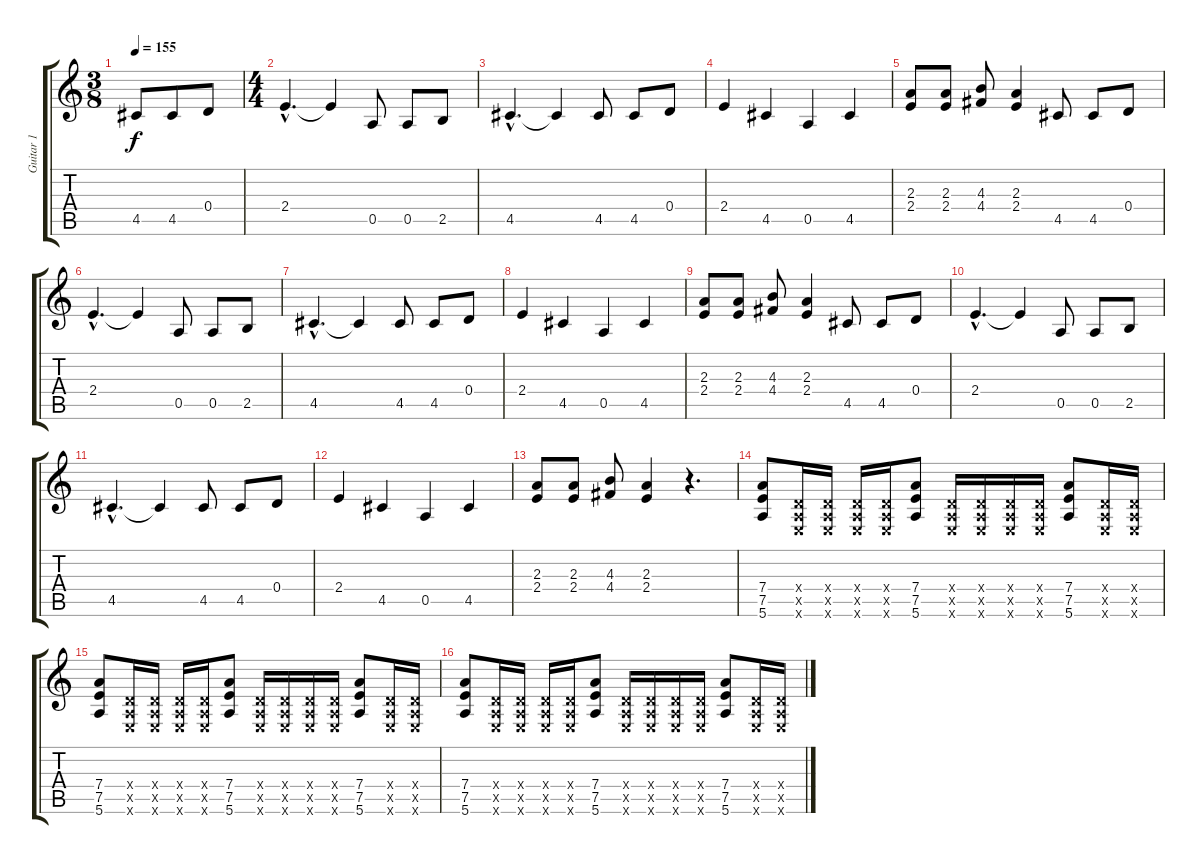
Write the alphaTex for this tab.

\track ("Guitar 1" "Guitar 1") {instrument distortionguitar}
\staff {score tabs}
\tuning (E4 B3 G3 D3 A2 E2) {hide}
\ts (3 8)
\tempo 155
\clef g2
\ks c
4.5.8{dy f instrument distortionguitar} 4.5.8 0.4.8 |
\ts (4 4)
2.4{hac}.4{d} 2.4{t}.4 0.5.8 0.5.8 2.5.8 |
4.5{hac}.4{d} 4.5{t}.4 4.5.8 4.5.8 0.4.8 |
2.4.4 4.5.4 0.5.4 4.5.4 |
(2.3 2.4).8 (2.3 2.4).8 (4.3 4.4).8 (2.3 2.4).4 4.5.8 4.5.8 0.4.8 |
2.4{hac}.4{d} 2.4{t}.4 0.5.8 0.5.8 2.5.8 |
4.5{hac}.4{d} 4.5{t}.4 4.5.8 4.5.8 0.4.8 |
2.4.4 4.5.4 0.5.4 4.5.4 |
(2.3 2.4).8 (2.3 2.4).8 (4.3 4.4).8 (2.3 2.4).4 4.5.8 4.5.8 0.4.8 |
2.4{hac}.4{d} 2.4{t}.4 0.5.8 0.5.8 2.5.8 |
4.5{hac}.4{d} 4.5{t}.4 4.5.8 4.5.8 0.4.8 |
2.4.4 4.5.4 0.5.4 4.5.4 |
(2.3 2.4).8 (2.3 2.4).8 (4.3 4.4).8 (2.3 2.4).4 r.4{d} |
(7.4 7.5 5.6).8 (0.4{x} 0.5{x} 0.6{x}).16 (0.4{x} 0.5{x} 0.6{x}).16 (0.4{x} 0.5{x} 0.6{x}).16 (0.4{x} 0.5{x} 0.6{x}).16 (7.4 7.5 5.6).8 (0.4{x} 0.5{x} 0.6{x}).16 (0.4{x} 0.5{x} 0.6{x}).16 (0.4{x} 0.5{x} 0.6{x}).16 (0.4{x} 0.5{x} 0.6{x}).16 (7.4 7.5 5.6).8 (0.4{x} 0.5{x} 0.6{x}).16 (0.4{x} 0.5{x} 0.6{x}).16 |
(7.4 7.5 5.6).8 (0.4{x} 0.5{x} 0.6{x}).16 (0.4{x} 0.5{x} 0.6{x}).16 (0.4{x} 0.5{x} 0.6{x}).16 (0.4{x} 0.5{x} 0.6{x}).16 (7.4 7.5 5.6).8 (0.4{x} 0.5{x} 0.6{x}).16 (0.4{x} 0.5{x} 0.6{x}).16 (0.4{x} 0.5{x} 0.6{x}).16 (0.4{x} 0.5{x} 0.6{x}).16 (7.4 7.5 5.6).8 (0.4{x} 0.5{x} 0.6{x}).16 (0.4{x} 0.5{x} 0.6{x}).16 |
(7.4 7.5 5.6).8 (0.4{x} 0.5{x} 0.6{x}).16 (0.4{x} 0.5{x} 0.6{x}).16 (0.4{x} 0.5{x} 0.6{x}).16 (0.4{x} 0.5{x} 0.6{x}).16 (7.4 7.5 5.6).8 (0.4{x} 0.5{x} 0.6{x}).16 (0.4{x} 0.5{x} 0.6{x}).16 (0.4{x} 0.5{x} 0.6{x}).16 (0.4{x} 0.5{x} 0.6{x}).16 (7.4 7.5 5.6).8 (0.4{x} 0.5{x} 0.6{x}).16 (0.4{x} 0.5{x} 0.6{x}).16
